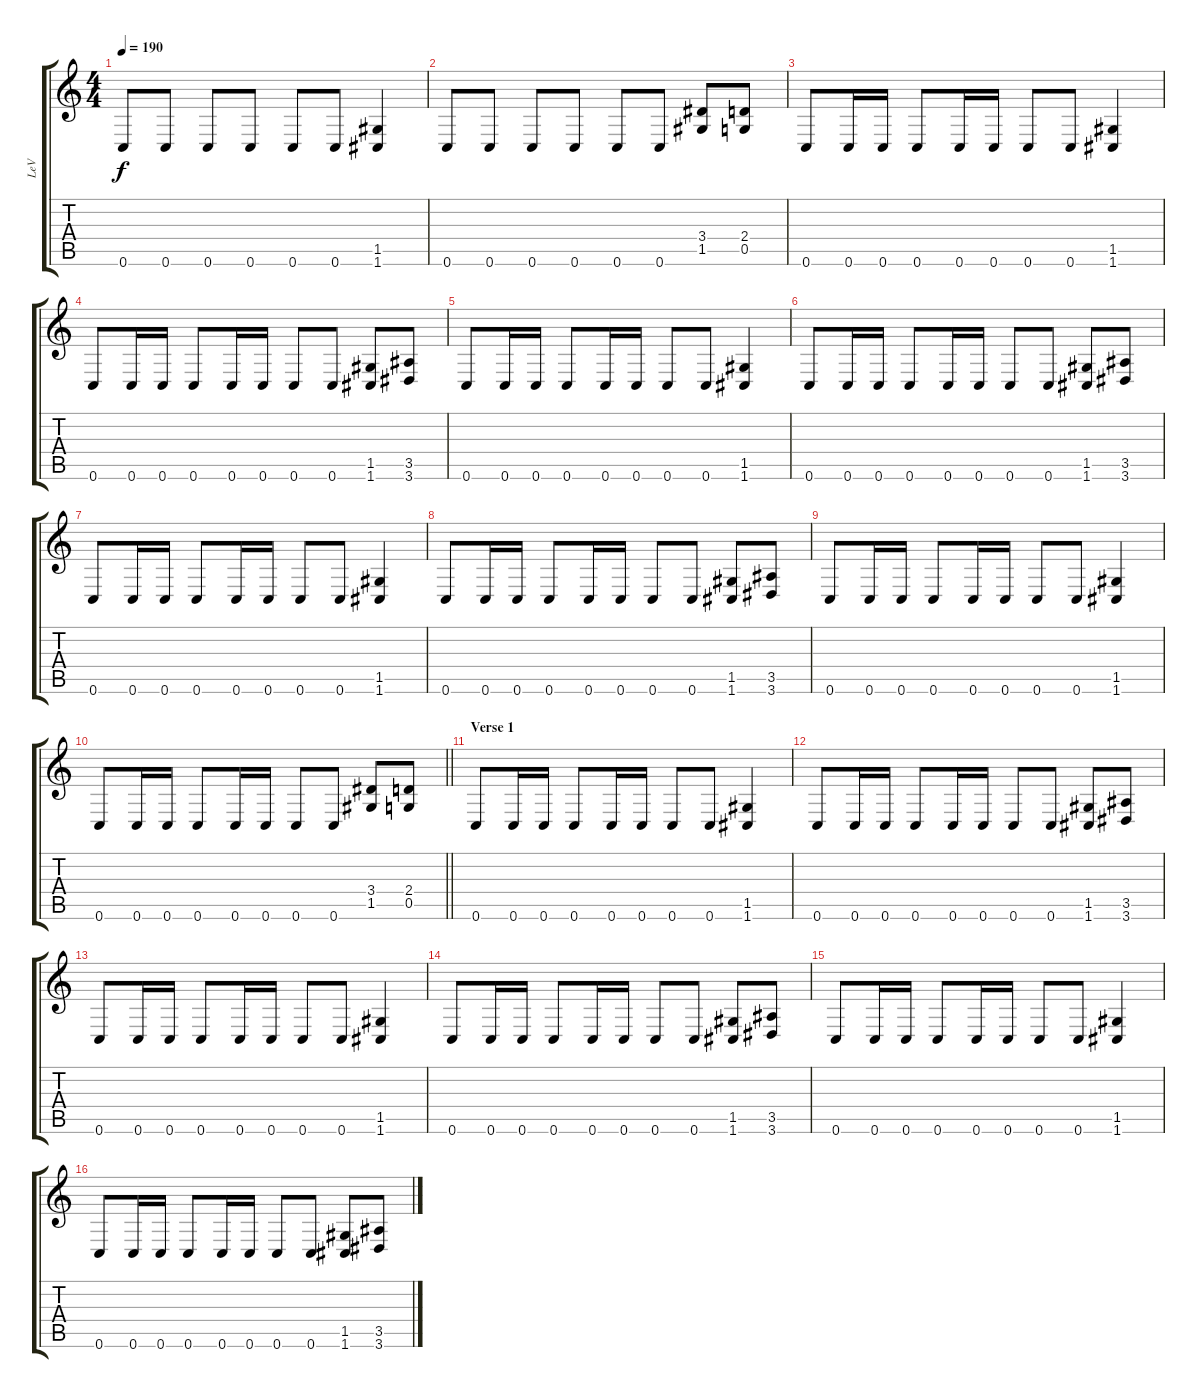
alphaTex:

\track ("LeV" "LeV") {instrument distortionguitar}
\staff {score tabs}
\tuning (D4 A3 F3 C3 G2 C2) {hide}
\ts (4 4)
\tempo 190
\clef g2
\ks c
0.6.8{dy f} 0.6.8 0.6.8 0.6.8 0.6.8 0.6.8 (1.5 1.6).4 |
0.6.8 0.6.8 0.6.8 0.6.8 0.6.8 0.6.8 (3.4 1.5).8 (2.4 0.5).8 |
0.6.8 0.6.16 0.6.16 0.6.8 0.6.16 0.6.16 0.6.8 0.6.8 (1.5 1.6).4 |
0.6.8 0.6.16 0.6.16 0.6.8 0.6.16 0.6.16 0.6.8 0.6.8 (1.5 1.6).8 (3.5 3.6).8 |
0.6.8 0.6.16 0.6.16 0.6.8 0.6.16 0.6.16 0.6.8 0.6.8 (1.5 1.6).4 |
0.6.8 0.6.16 0.6.16 0.6.8 0.6.16 0.6.16 0.6.8 0.6.8 (1.5 1.6).8 (3.5 3.6).8 |
0.6.8 0.6.16 0.6.16 0.6.8 0.6.16 0.6.16 0.6.8 0.6.8 (1.5 1.6).4 |
0.6.8 0.6.16 0.6.16 0.6.8 0.6.16 0.6.16 0.6.8 0.6.8 (1.5 1.6).8 (3.5 3.6).8 |
0.6.8 0.6.16 0.6.16 0.6.8 0.6.16 0.6.16 0.6.8 0.6.8 (1.5 1.6).4 |
\barLineRight lightlight
0.6.8 0.6.16 0.6.16 0.6.8 0.6.16 0.6.16 0.6.8 0.6.8 (3.4 1.5).8 (2.4 0.5).8 |
\section ("" "Verse 1")
0.6.8 0.6.16 0.6.16 0.6.8 0.6.16 0.6.16 0.6.8 0.6.8 (1.5 1.6).4 |
0.6.8 0.6.16 0.6.16 0.6.8 0.6.16 0.6.16 0.6.8 0.6.8 (1.5 1.6).8 (3.5 3.6).8 |
0.6.8 0.6.16 0.6.16 0.6.8 0.6.16 0.6.16 0.6.8 0.6.8 (1.5 1.6).4 |
0.6.8 0.6.16 0.6.16 0.6.8 0.6.16 0.6.16 0.6.8 0.6.8 (1.5 1.6).8 (3.5 3.6).8 |
0.6.8 0.6.16 0.6.16 0.6.8 0.6.16 0.6.16 0.6.8 0.6.8 (1.5 1.6).4 |
0.6.8 0.6.16 0.6.16 0.6.8 0.6.16 0.6.16 0.6.8 0.6.8 (1.5 1.6).8 (3.5 3.6).8
